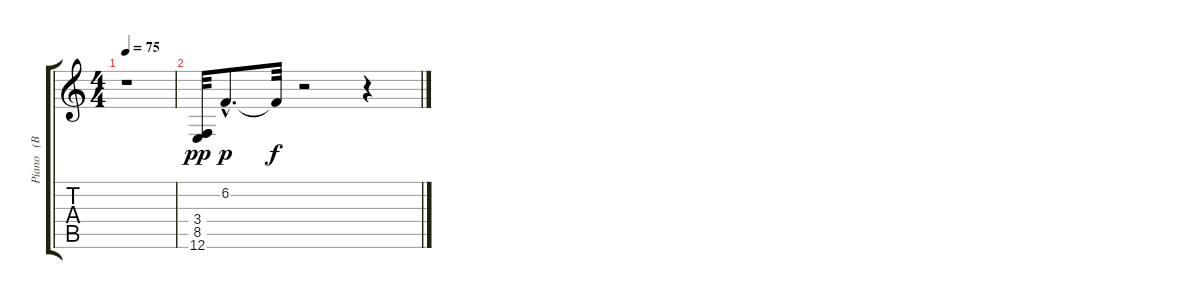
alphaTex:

\track ("Piano   (BB)" "Piano   (B") {instrument electricpiano1}
\staff {score tabs}
\tuning (E4 B3 G3 D3 A2 E2) {hide}
\ts (4 4)
\tempo 75
\clef g2
\ks c
r.1{dy mp} |
(3.4 8.5 12.6).32{dy pp} 6.2{hac}.8{d dy p} 6.2{t}.32{dy f} r.2 r.4
